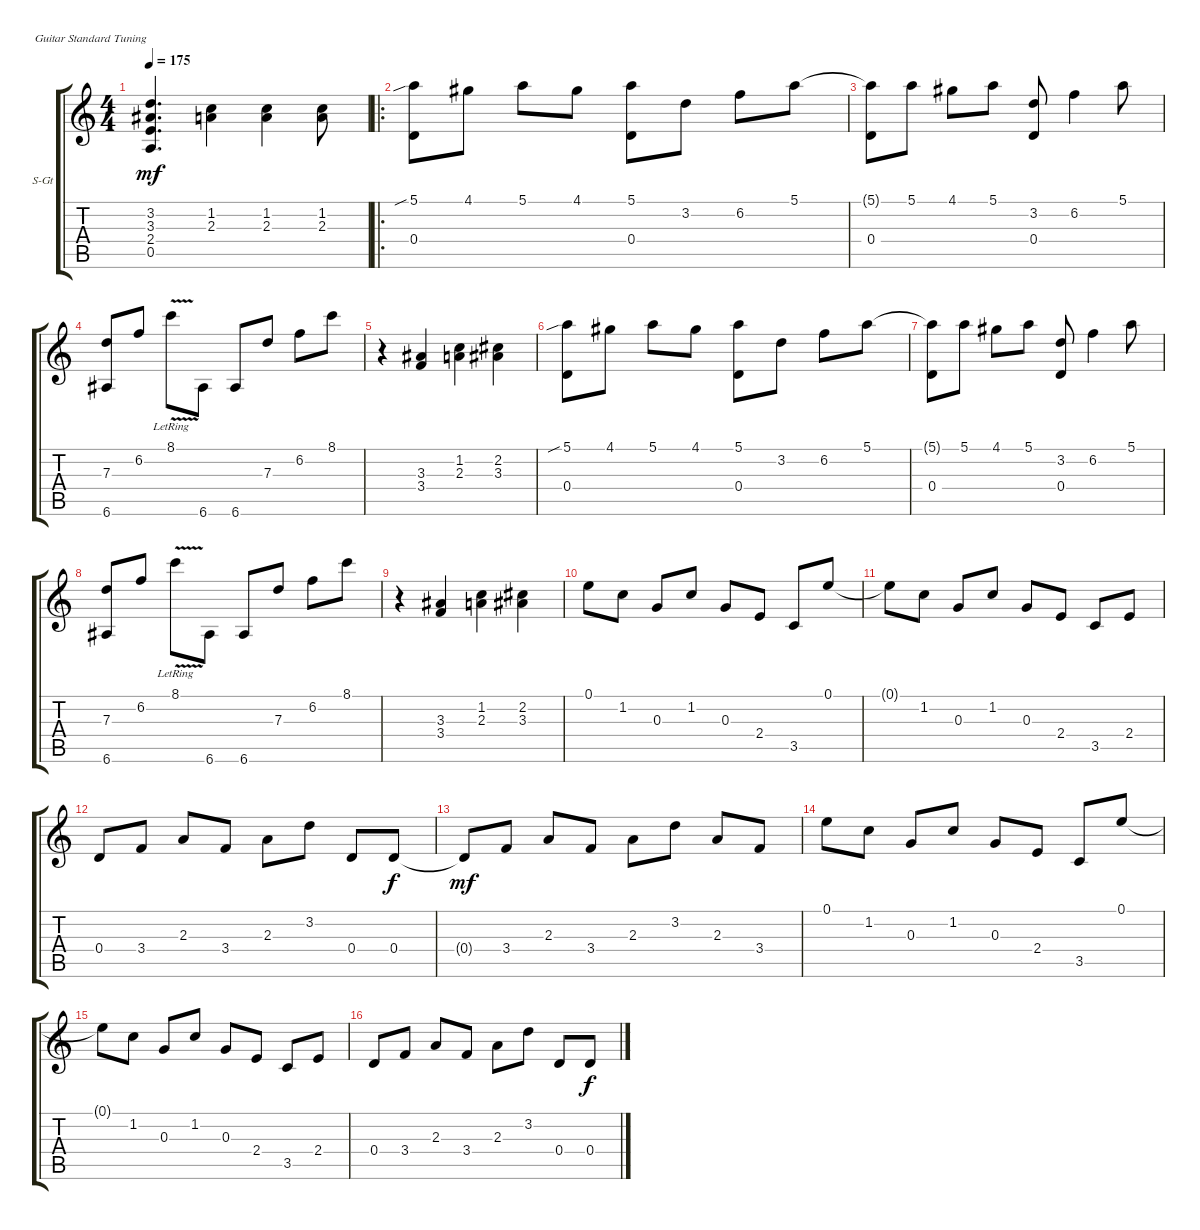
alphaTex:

\defaultSystemsLayout 4
\bracketExtendMode groupsimilarinstruments
\firstSystemTrackNameOrientation horizontal
\otherSystemsTrackNameOrientation horizontal
\track ("Steel Guitar" "S-Gt") {instrument acousticguitarsteel}
\staff {score tabs}
\tuning (E4 B3 G3 D3 A2 E2)
\ts (4 4)
\tempo 175
\clef g2
\ks c
(3.2 3.3 0.5 2.4).4{d dy mf} (1.2 2.3).4 (1.2 2.3).4 (1.2 2.3).8 |
\ro
(5.1{sib} 0.4).8 4.1.8 5.1.8 4.1.8 (5.1 0.4).8 3.2.8 6.2.8 5.1.8 |
(5.1{t} 0.4).8 5.1.8 4.1.8 5.1.8 (0.4 3.2).8 6.2.4 5.1.8 |
(6.6 7.3).8 6.2.8 8.1{v lr}.8 6.6.8 6.6.8 7.3.8 6.2.8 8.1.8 |
r.4 (3.3 3.4).4 (1.2 2.3).4 (2.2 3.3).4 |
(5.1{sib} 0.4).8 4.1.8 5.1.8 4.1.8 (5.1 0.4).8 3.2.8 6.2.8 5.1.8 |
(5.1{t} 0.4).8 5.1.8 4.1.8 5.1.8 (0.4 3.2).8 6.2.4 5.1.8 |
(6.6 7.3).8 6.2.8 8.1{v lr}.8 6.6.8 6.6.8 7.3.8 6.2.8 8.1.8 |
r.4 (3.3 3.4).4 (1.2 2.3).4 (2.2 3.3).4 |
0.1.8 1.2.8 0.3.8 1.2.8 0.3.8 2.4.8 3.5.8 0.1.8 |
0.1{t}.8 1.2.8 0.3.8 1.2.8 0.3.8 2.4.8 3.5.8 2.4.8 |
0.4.8 3.4.8 2.3.8 3.4.8 2.3.8 3.2.8 0.4.8 0.4.8{dy f} |
0.4{t}.8{dy mf} 3.4.8 2.3.8 3.4.8 2.3.8 3.2.8 2.3.8 3.4.8 |
0.1.8 1.2.8 0.3.8 1.2.8 0.3.8 2.4.8 3.5.8 0.1.8 |
0.1{t}.8 1.2.8 0.3.8 1.2.8 0.3.8 2.4.8 3.5.8 2.4.8 |
0.4.8 3.4.8 2.3.8 3.4.8 2.3.8 3.2.8 0.4.8 0.4.8{dy f}
